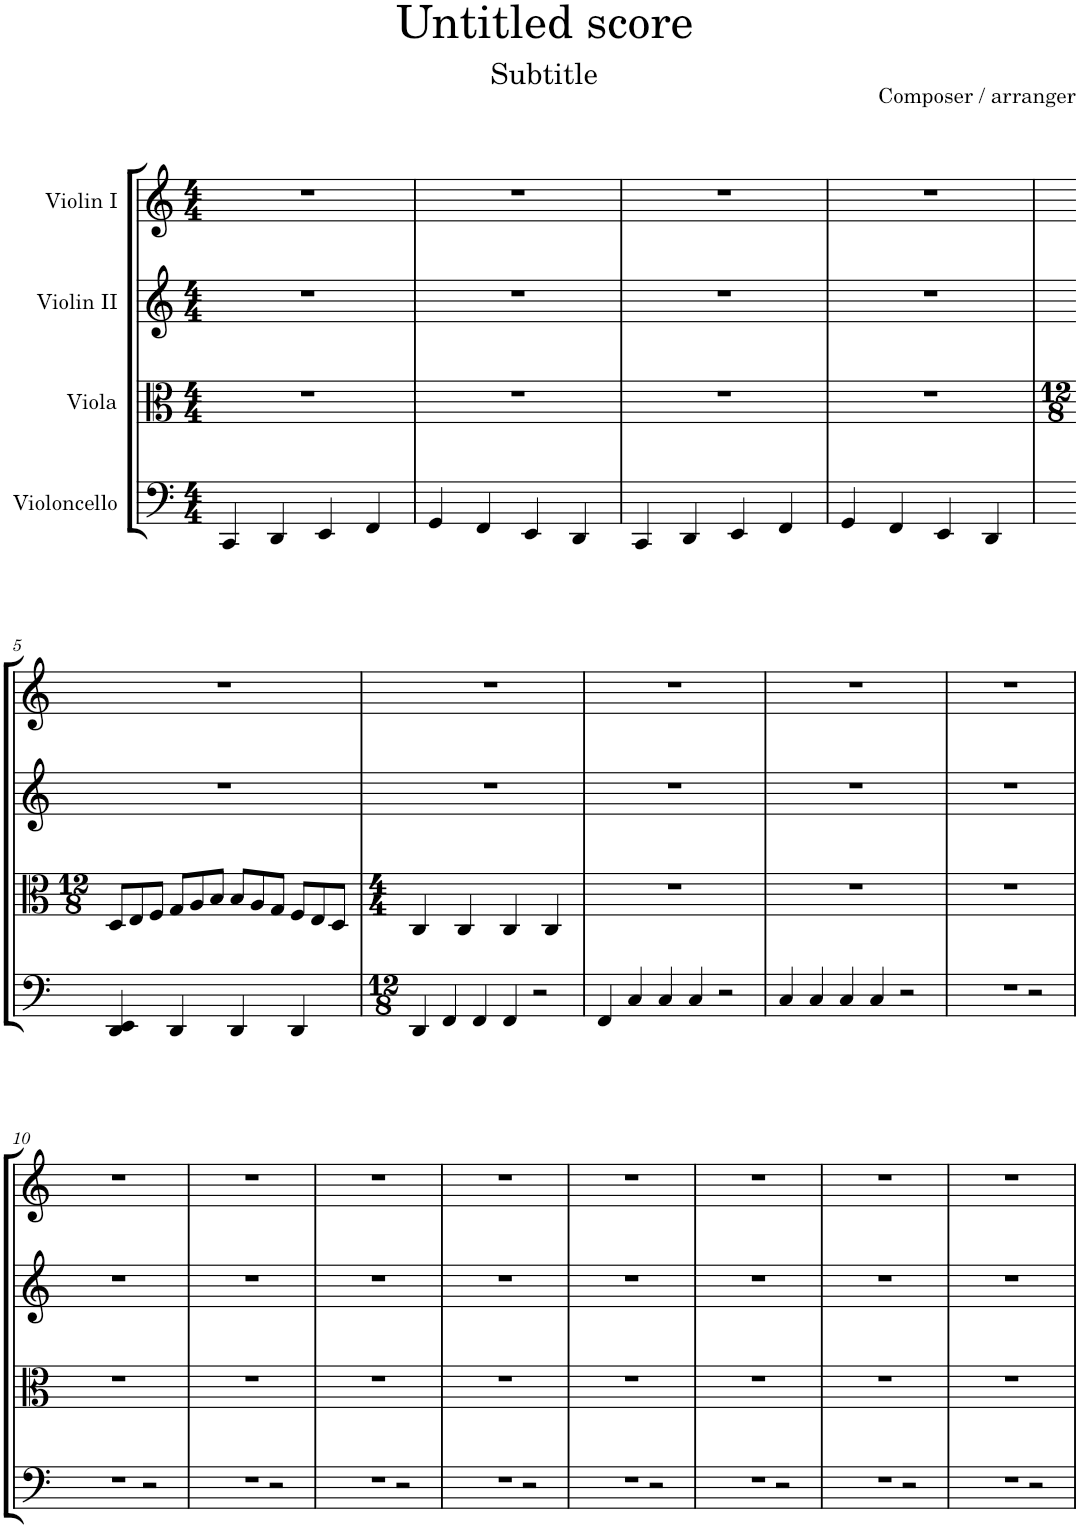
**kern	**kern	**kern	**kern
*part4	*part3	*part2	*part1
*staff4	*staff3	*staff2	*staff1
*I"Violoncello	*I"Viola	*I"Violin II	*I"Violin I
*I'Vc.	*I'Vla.	*I'Vln. II	*I'Vln. I
*clefF4	*clefC3	*clefG2	*clefG2
*k[]	*k[]	*k[]	*k[]
*M4/4	*M4/4	*M4/4	*M4/4
=1	=1	=1	=1
4CC/	1r	1r	1r
4DD/	.	.	.
4EE/	.	.	.
4FF/	.	.	.
=2	=2	=2	=2
4GG/	1r	1r	1r
4FF/	.	.	.
4EE/	.	.	.
4DD/	.	.	.
=3	=3	=3	=3
4CC/	1r	1r	1r
4DD/	.	.	.
4EE/	.	.	.
4FF/	.	.	.
=4	=4	=4	=4
4GG/	1r	1r	1r
4FF/	.	.	.
4EE/	.	.	.
4DD/	.	.	.
!!LO:LB:g=z
=5	=5	=5	=5
*	*M12/8	*	*
4DD/ 4EE/	8D/L	1r	1r
.	8E/	.	.
4DD/	8F/J	.	.
.	8G/L	.	.
4DD/	8A/	.	.
.	8B/J	.	.
4DD/	8B/L	.	.
.	8A/	.	.
2ryy	8G/J	2ryy	2ryy
.	8F/L	.	.
.	8E/	.	.
.	8D/J	.	.
=6	=6	=6	=6
*M12/8	*M4/4	*	*
4DD/	4C/	1r	1r
4FF/	4C/	.	.
4FF/	4C/	.	.
4FF/	4C/	.	.
2r	2ryy	2ryy	2ryy
=7	=7	=7	=7
4FF/	1r	1r	1r
4C/	.	.	.
4C/	.	.	.
4C/	.	.	.
2r	2ryy	2ryy	2ryy
=8	=8	=8	=8
4C/	1r	1r	1r
4C/	.	.	.
4C/	.	.	.
4C/	.	.	.
2r	2ryy	2ryy	2ryy
=9	=9	=9	=9
1.r	1r	1r	1r
.	1ryy	1ryy	1ryy
2r	.	.	.
!!LO:LB:g=z
=10	=10	=10	=10
1.r	1r	1r	1r
.	1ryy	1ryy	1ryy
2r	.	.	.
=11	=11	=11	=11
1.r	1r	1r	1r
.	1ryy	1ryy	1ryy
2r	.	.	.
=12	=12	=12	=12
1.r	1r	1r	1r
.	1ryy	1ryy	1ryy
2r	.	.	.
=13	=13	=13	=13
1.r	1r	1r	1r
.	1ryy	1ryy	1ryy
2r	.	.	.
=14	=14	=14	=14
1.r	1r	1r	1r
.	1ryy	1ryy	1ryy
2r	.	.	.
=15	=15	=15	=15
1.r	1r	1r	1r
.	1ryy	1ryy	1ryy
2r	.	.	.
=16	=16	=16	=16
1.r	1r	1r	1r
.	1ryy	1ryy	1ryy
2r	.	.	.
=17	=17	=17	=17
1.r	1r	1r	1r
.	1ryy	1ryy	1ryy
2r	.	.	.
=	=	=	=
*-	*-	*-	*-
